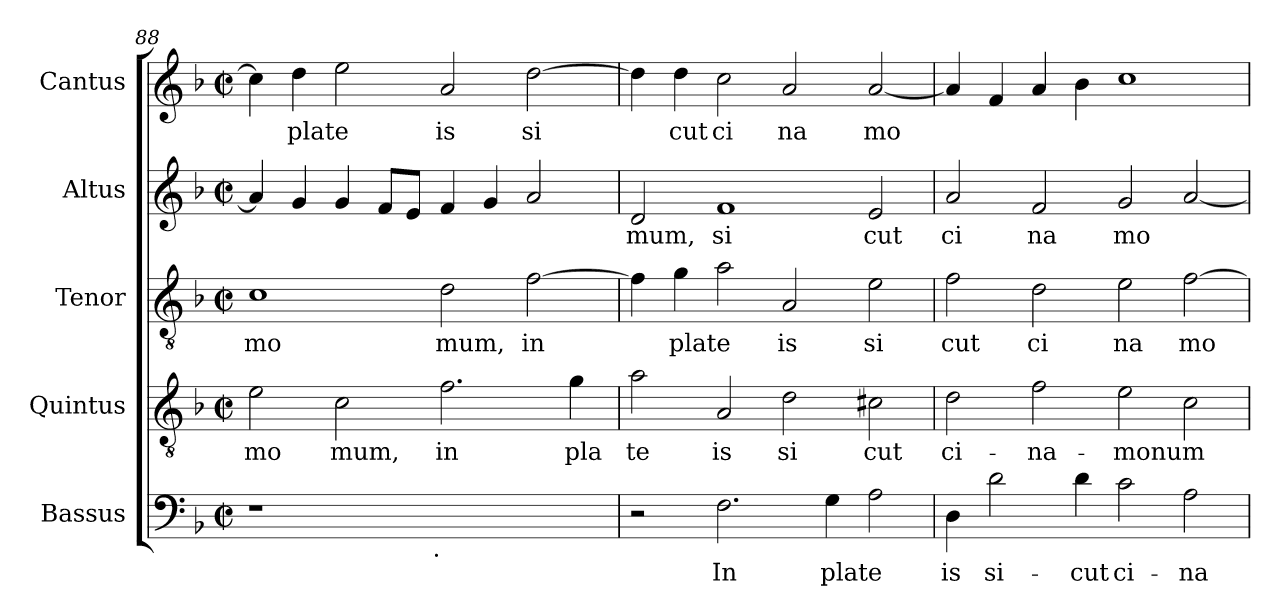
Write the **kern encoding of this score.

**kern	**text	**kern	**text	**kern	**text	**kern	**text	**kern	**text
*part5	*part5	*part4	*part4	*part3	*part3	*part2	*part2	*part1	*part1
*staff5	*staff5	*staff4	*staff4	*staff3	*staff3	*staff2	*staff2	*staff1	*staff1
*I"Bassus	*	*I"Quintus	*	*I"Tenor	*	*I"Altus	*	*I"Cantus	*
*clefF4	*	*clefGv2	*	*clefGv2	*	*clefG2	*	*clefG2	*
*k[b-]	*	*k[b-]	*	*k[b-]	*	*k[b-]	*	*k[b-]	*
*F:	*	*F:	*	*F:	*	*F:	*	*F:	*
*M2/2	*	*M2/2	*	*M2/2	*	*M2/2	*	*M2/2	*
*met(c|)	*	*met(c|)	*	*met(c|)	*	*met(c|)	*	*met(c|)	*
=88	=88	=88	=88	=88	=88	=88	=88	=88	=88
!	!	!	!LO:LY:b	!	!LO:LY:b	!	!LO:LY:b:cj	!	!LO:LY:b:cj
*^	*	*	*	*	*	*	*	*	*
1r	2ryy	.	2e\	mo	1c	mo	4a/]	.	4cc\]	.
!	!	!	!	!	!	!	!	!LO:LY:b:cj	!	!LO:LY:b:cj
.	.	.	.	.	.	.	4g/	.	4dd\	plate
!	!	!	!	!LO:LY:b	!	!	!	!LO:LY:b:cj	!	!LO:LY:b:cj
.	4ryy	.	2c\	mum,	.	.	4g/	.	2ee\	.
!	!	!	!	!	!	!	!	!LO:LY:b:cj	!	!
.	8...ryy	.	.	.	.	.	8f/L	.	.	.
!	!	!	!	!	!	!	!	!LO:LY:b:cj	!	!
.	.	.	.	.	.	.	8e/J	.	.	.
!	!LO:TX:b:t=.	!	!	!	!	!	!	!	!	!
.	1ryy	.	.	.	.	.	.	.	.	.
!	!	!	!	!LO:LY:b	!	!LO:LY:b	!	!LO:LY:b:cj	!	!LO:LY:b:cj
1ryy	.	.	2.f\	in	2d\	mum,	4f/	.	2a/	is
!	!	!	!	!	!	!	!	!LO:LY:b:cj	!	!
.	.	.	.	.	.	.	4g/	.	.	.
!	!	!	!	!	!	!LO:LY:b	!	!LO:LY:b:cj	!	!LO:LY:b:cj
.	.	.	.	.	[>2f\	in	2a/	.	[>2dd\	si
!	!	!	!	!LO:LY:b	!	!	!	!	!	!
.	.	.	4g\	pla	.	.	.	.	.	.
.	64ryy	.	.	.	.	.	.	.	.	.
=89	=89	=89	=89	=89	=89	=89	=89	=89	=89	=89
!	!	!	!	!LO:LY:b	!	!LO:LY:b	!	!LO:LY:b:cj	!	!LO:LY:b:cj
*v	*v	*	*	*	*	*	*	*	*	*
2r	.	2a\	te	4f\]	.	2d/	mum,	4dd\]	.
!	!	!	!	!	!LO:LY:b	!	!	!	!LO:LY:b:cj
.	.	.	.	4g\	plate	.	.	4dd\	cut
!	!LO:LY:b	!	!LO:LY:b	!	!LO:LY:b	!	!LO:LY:b:cj	!	!LO:LY:b:cj
2.F\	In	2A/	is	2a\	.	1f	si	2cc\	ci
!	!	!	!LO:LY:b	!	!LO:LY:b	!	!	!	!LO:LY:b:cj
.	.	2d\	si	2A/	is	.	.	2a/	na
!	!LO:LY:b	!	!	!	!	!	!	!	!
4G\	plate	.	.	.	.	.	.	.	.
!	!LO:LY:b	!	!LO:LY:b	!	!LO:LY:b	!	!LO:LY:b:cj	!	!LO:LY:b:cj
2A\	.	2c#X\	cut	2e\	si	2e/	cut	[<2a/	mo
!!LO:LB:g=z
=90	=90	=90	=90	=90	=90	=90	=90	=90	=90
!	!LO:LY:b	!	!LO:LY:b	!	!LO:LY:b	!	!LO:LY:b:cj	!	!LO:LY:b:cj
4D\	is	2d\	ci-	2f\	cut	2a/	ci	4a/]	.
!	!LO:LY:b	!	!	!	!	!	!	!	!LO:LY:b:cj
2d\	si-	.	.	.	.	.	.	4f/	.
!	!	!	!LO:LY:b	!	!LO:LY:b	!	!LO:LY:b:cj	!	!LO:LY:b:cj
.	.	2f\	-na-	2d\	ci	2f/	na	4a/	.
!	!LO:LY:b	!	!	!	!	!	!	!	!LO:LY:b:cj
4d\	-cut	.	.	.	.	.	.	4b-\	.
!	!LO:LY:b	!	!LO:LY:b	!	!LO:LY:b	!	!LO:LY:b:cj	!	!LO:LY:b:cj
2c\	ci-	2e\	-monum	2e\	na	2g/	mo	1cc	.
!	!LO:LY:b	!	!LO:LY:b	!	!LO:LY:b	!	!LO:LY:b:cj	!	!
2A\	-na-	2c\	.	[>2f\	mo	[<2a/	.	.	.
=	=	=	=	=	=	=	=	=	=
*-	*-	*-	*-	*-	*-	*-	*-	*-	*-
